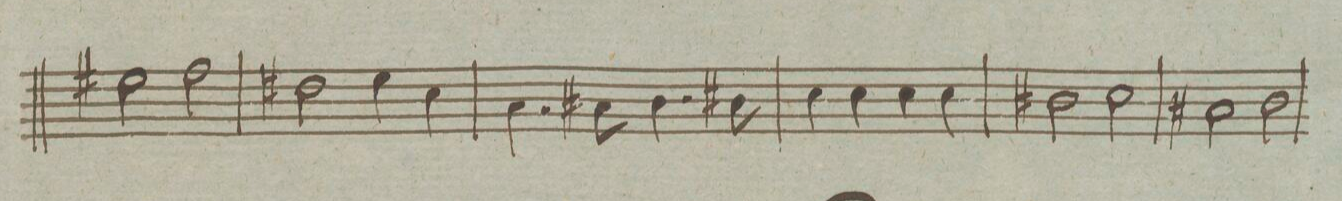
**kern	**dynam
*I"Fagotto Primo	*
*clefF4	*
*k[]	*
*met(c|)	*
*M2/2	*
2G#X\	.
2A\	.
=201	=201
2F#X\	.
4G\	.
4E\	.
=202	=202
4.C\	.
8C#X\	.
4.D\	.
8D#X\	.
=203	=203
4E\	.
4E\	.
4E\	.
4E\	.
=204	=204
2D#X\	.
2E\	.
=205	=205
2C#X\	.
2D\	.
=206	=206
*-	*-
